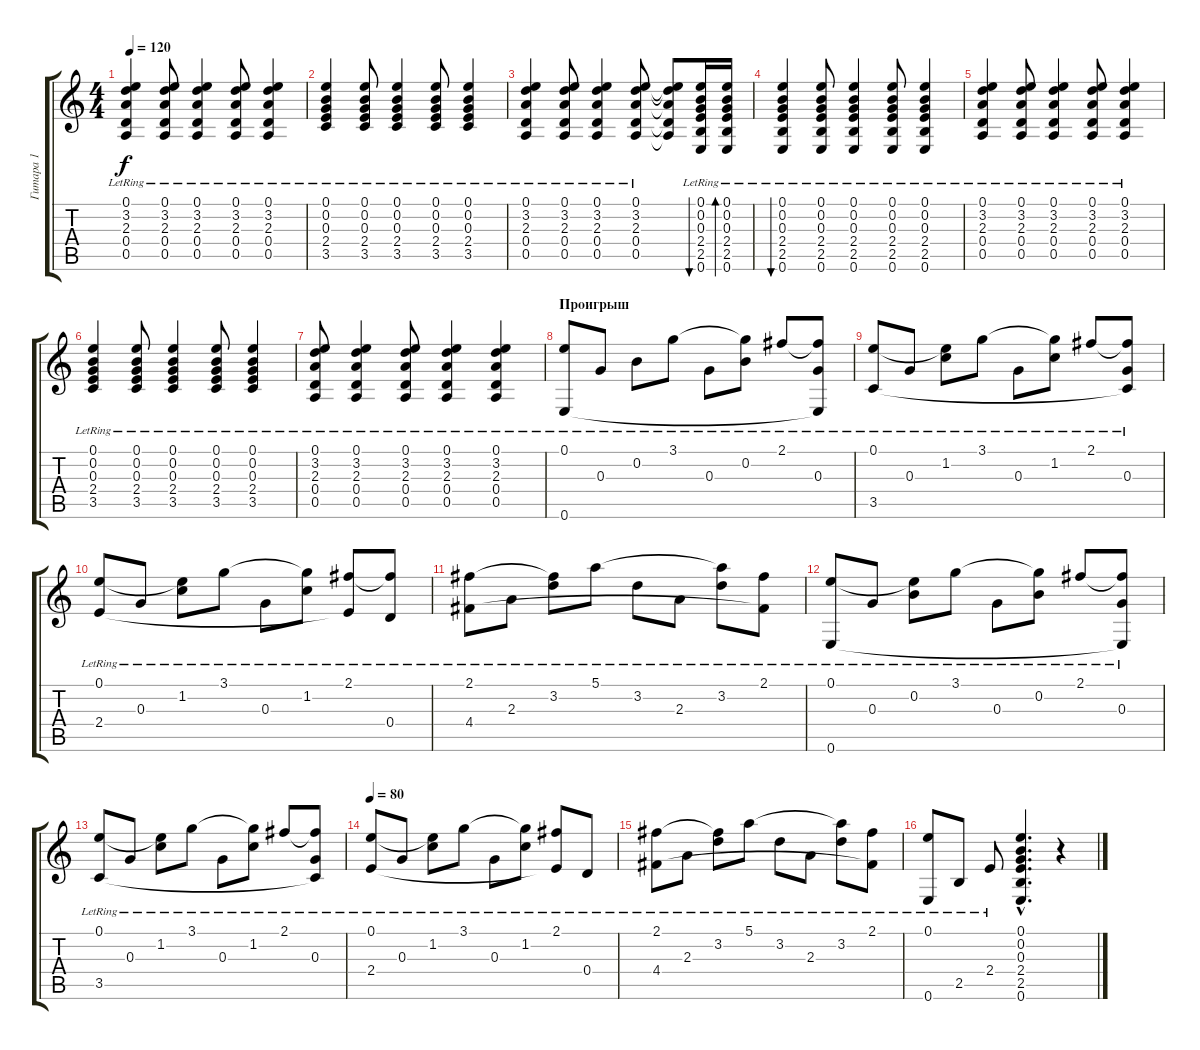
\track ("Гитара 1" "Гитара 1") {instrument acousticguitarsteel}
\staff {score tabs}
\tuning (E4 B3 G3 D3 A2 E2) {hide}
\ts (4 4)
\tempo 120
\clef g2
\ks c
(0.1{lr} 3.2{lr} 2.3{lr} 0.4{lr} 0.5{lr}).4{dy f} (0.1{lr} 3.2{lr} 2.3{lr} 0.4{lr} 0.5{lr}).8 (0.1{lr} 3.2{lr} 2.3{lr} 0.4{lr} 0.5{lr}).4 (0.1{lr} 3.2{lr} 2.3{lr} 0.4{lr} 0.5{lr}).8 (0.1{lr} 3.2{lr} 2.3{lr} 0.4{lr} 0.5{lr}).4 |
(0.1{lr} 0.2{lr} 0.3{lr} 2.4{lr} 3.5{lr}).4 (0.1{lr} 0.2{lr} 0.3{lr} 2.4{lr} 3.5{lr}).8 (0.1{lr} 0.2{lr} 0.3{lr} 2.4{lr} 3.5{lr}).4 (0.1{lr} 0.2{lr} 0.3{lr} 2.4{lr} 3.5{lr}).8 (0.1{lr} 0.2{lr} 0.3{lr} 2.4{lr} 3.5{lr}).4 |
(0.1{lr} 3.2{lr} 2.3{lr} 0.4{lr} 0.5{lr}).4 (0.1{lr} 3.2{lr} 2.3{lr} 0.4{lr} 0.5{lr}).8 (0.1{lr} 3.2{lr} 2.3{lr} 0.4{lr} 0.5{lr}).4 (0.1{lr} 3.2{lr} 2.3{lr} 0.4{lr} 0.5{lr}).8 (0.1{t} 3.2{t} 2.3{t} 0.4{t} 0.5{t}).8 (0.1{lr} 0.2{lr} 0.3{lr} 2.4{lr} 2.5{lr} 0.6{lr}).16{bu 30} (0.1{lr} 0.2{lr} 0.3{lr} 2.4{lr} 2.5{lr} 0.6{lr}).16{bd 30} |
(0.1{lr} 0.2{lr} 0.3{lr} 2.4{lr} 2.5{lr} 0.6{lr}).4{bu 30} (0.1{lr} 0.2{lr} 0.3{lr} 2.4{lr} 2.5{lr} 0.6{lr}).8 (0.1{lr} 0.2{lr} 0.3{lr} 2.4{lr} 2.5{lr} 0.6{lr}).4 (0.1{lr} 0.2{lr} 0.3{lr} 2.4{lr} 2.5{lr} 0.6{lr}).8 (0.1{lr} 0.2{lr} 0.3{lr} 2.4{lr} 2.5{lr} 0.6{lr}).4 |
(0.1{lr} 3.2{lr} 2.3{lr} 0.4{lr} 0.5{lr}).4 (0.1{lr} 3.2{lr} 2.3{lr} 0.4{lr} 0.5{lr}).8 (0.1{lr} 3.2{lr} 2.3{lr} 0.4{lr} 0.5{lr}).4 (0.1{lr} 3.2{lr} 2.3{lr} 0.4{lr} 0.5{lr}).8 (0.1{lr} 3.2{lr} 2.3{lr} 0.4{lr} 0.5{lr}).4 |
(0.1{lr} 0.2{lr} 0.3{lr} 2.4{lr} 3.5{lr}).4 (0.1{lr} 0.2{lr} 0.3{lr} 2.4{lr} 3.5{lr}).8 (0.1{lr} 0.2{lr} 0.3{lr} 2.4{lr} 3.5{lr}).4 (0.1{lr} 0.2{lr} 0.3{lr} 2.4{lr} 3.5{lr}).8 (0.1{lr} 0.2{lr} 0.3{lr} 2.4{lr} 3.5{lr}).4 |
(0.1{lr} 3.2{lr} 2.3{lr} 0.4{lr} 0.5{lr}).8 (0.1{lr} 3.2{lr} 2.3{lr} 0.4{lr} 0.5{lr}).4 (0.1{lr} 3.2{lr} 2.3{lr} 0.4{lr} 0.5{lr}).8 (0.1{lr} 3.2{lr} 2.3{lr} 0.4{lr} 0.5{lr}).4 (0.1{lr} 3.2{lr} 2.3{lr} 0.4{lr} 0.5{lr}).4 |
\section ("" "Проигрыш")
(0.1{lr} 0.6{lr}).8 0.3{lr}.8 0.2{lr}.8 3.1{lr}.8 0.3{lr}.8 (3.1{t} 0.2{lr}).8 2.1{lr}.8 (2.1{t} 0.3{lr} 0.6{t}).8 |
(0.1{lr} 3.5{lr}).8 0.3{lr}.8 (0.1{t} 1.2{lr}).8 3.1{lr}.8 0.3{lr}.8 (3.1{t} 1.2{lr}).8 2.1{lr}.8 (2.1{t} 0.3{lr} 3.5{t}).8 |
(0.1{lr} 2.4{lr}).8 0.3{lr}.8 (0.1{t} 1.2{lr}).8 3.1{lr}.8 0.3{lr}.8 (3.1{t} 1.2{lr}).8 (2.1{lr} 2.4{t}).8 (2.1{t} 0.4{lr}).8 |
(2.1{lr} 4.4{lr}).8 2.3{lr}.8 (2.1{t} 3.2{lr}).8 5.1{lr}.8 3.2{lr}.8 2.3{lr}.8 (5.1{t} 3.2{lr}).8 (2.1{lr} 4.4{t}).8 |
(0.1{lr} 0.6{lr}).8 0.3{lr}.8 (0.1{t} 0.2{lr}).8 3.1{lr}.8 0.3{lr}.8 (3.1{t} 0.2{lr}).8 2.1{lr}.8 (2.1{t} 0.3{lr} 0.6{t}).8 |
(0.1{lr} 3.5{lr}).8 0.3{lr}.8 (0.1{t} 1.2{lr}).8 3.1{lr}.8 0.3{lr}.8 (3.1{t} 1.2{lr}).8 2.1{lr}.8 (2.1{t} 0.3{lr} 3.5{t}).8 |
\tempo 80
(0.1{lr} 2.4{lr}).8 0.3{lr}.8 (0.1{t} 1.2{lr}).8 3.1{lr}.8 0.3{lr}.8 (3.1{t} 1.2{lr}).8 (2.1{lr} 2.4{t}).8 0.4{lr}.8 |
(2.1{lr} 4.4{lr}).8 2.3{lr}.8 (2.1{t} 3.2{lr}).8 5.1{lr}.8 3.2{lr}.8 2.3{lr}.8 (5.1{t} 3.2{lr}).8 (2.1{lr} 4.4{t}).8 |
(0.1{lr} 0.6{lr}).8 2.5{lr}.8 2.4{lr}.8 (0.1{hac} 0.2{hac} 0.3{hac} 2.4{hac} 2.5{hac} 0.6{hac}).4{d} r.4
